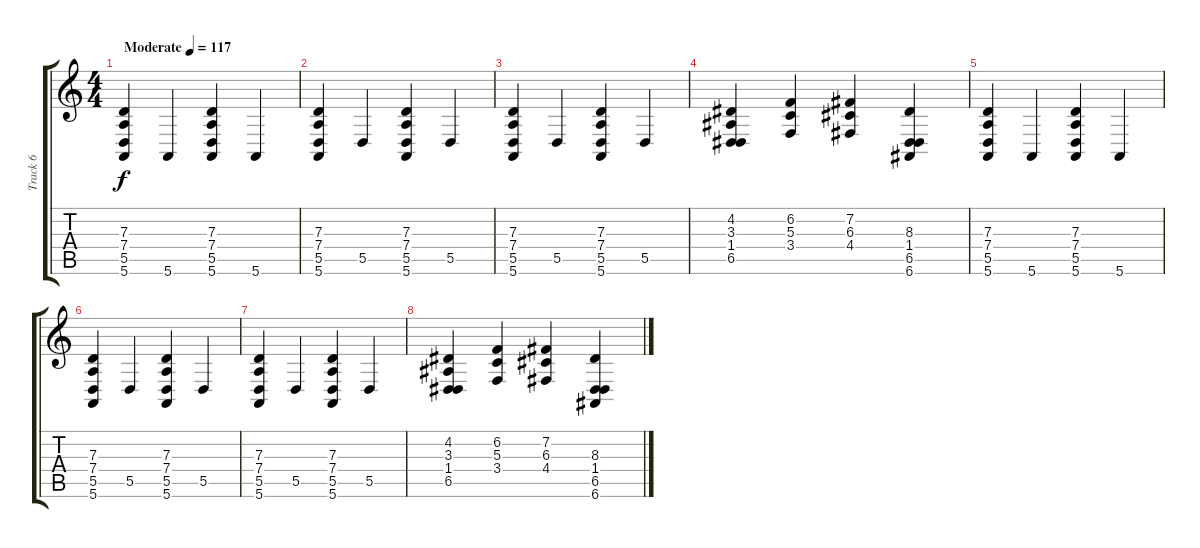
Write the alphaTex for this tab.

\track ("Track 6" "Track 6") {instrument synthstrings1}
\staff {score tabs}
\tuning (E4 B3 G3 D3 A2 E2) {hide}
\ts (4 4)
\tempo (117 "Moderate")
\clef g2
\ks c
(7.3 7.4 5.5 5.6).4{dy f instrument synthstrings1} 5.6.4 (7.3 7.4 5.5 5.6).4 5.6.4 |
(7.3 7.4 5.5 5.6).4 5.5.4 (7.3 7.4 5.5 5.6).4 5.5.4 |
(7.3 7.4 5.5 5.6).4 5.5.4 (7.3 7.4 5.5 5.6).4 5.5.4 |
(4.2 3.3 1.4 6.5).4 (6.2 5.3 3.4).4 (7.2 6.3 4.4).4 (8.3 1.4 6.5 6.6).4 |
(7.3 7.4 5.5 5.6).4 5.6.4 (7.3 7.4 5.5 5.6).4 5.6.4 |
(7.3 7.4 5.5 5.6).4 5.5.4 (7.3 7.4 5.5 5.6).4 5.5.4 |
(7.3 7.4 5.5 5.6).4 5.5.4 (7.3 7.4 5.5 5.6).4 5.5.4 |
(4.2 3.3 1.4 6.5).4 (6.2 5.3 3.4).4 (7.2 6.3 4.4).4 (8.3 1.4 6.5 6.6).4
